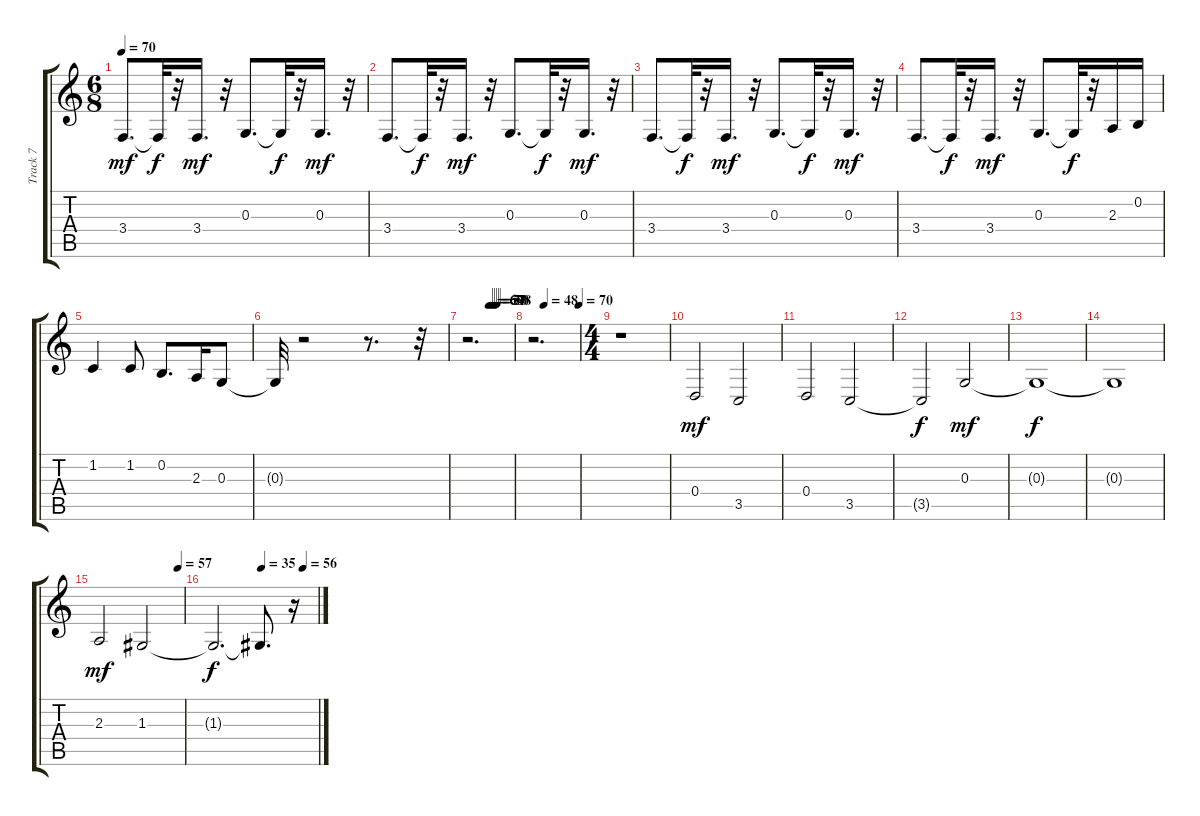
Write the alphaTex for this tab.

\track ("Track 7" "Track 7") {instrument tenorsax}
\staff {score tabs}
\tuning (E4 B3 G3 D3 A2 E2) {hide}
\ts (6 8)
\tempo 70
\clef g2
\ks c
3.4.8{d dy mf} 3.4{t}.32{dy f} r.32 3.4.16{d dy mf} r.32 0.3.8{d} 0.3{t}.32{dy f} r.32 0.3.16{d dy mf} r.32 |
3.4.8{d} 3.4{t}.32{dy f} r.32 3.4.16{d dy mf} r.32 0.3.8{d} 0.3{t}.32{dy f} r.32 0.3.16{d dy mf} r.32 |
3.4.8{d} 3.4{t}.32{dy f} r.32 3.4.16{d dy mf} r.32 0.3.8{d} 0.3{t}.32{dy f} r.32 0.3.16{d dy mf} r.32 |
3.4.8{d} 3.4{t}.32{dy f} r.32 3.4.16{d dy mf} r.32 0.3.8{d} 0.3{t}.32{dy f} r.32 2.3.16 0.2.16 |
1.2.4 1.2.8 0.2.8{d} 2.3.16 0.3.8 |
0.3{t}.32 r.2 r.8{d} r.32 |
\tempo (60 0.4861111111111111)
\tempo (57 0.5277777777777778)
\tempo (53 0.5694444444444444)
\tempo (50 0.6111111111111112)
\tempo (48 0.6527777777777778)
r.2{d} |
\tempo (48 0.25)
\tempo (70 1)
r.2{d} |
\ts (4 4)
r.1 |
0.4.2{dy mf} 3.5.2 |
0.4.2 3.5.2 |
3.5{t}.2{dy f} 0.3.2{dy mf} |
0.3{t}.1{dy f} |
0.3{t}.1 |
\tempo (57 0.9375)
2.3.2{dy mf} 1.3.2 |
\tempo (35 0.46875)
\tempo (56 0.8645833333333334)
1.3{t}.2{d dy f} 1.3{t}.8{d} r.16
